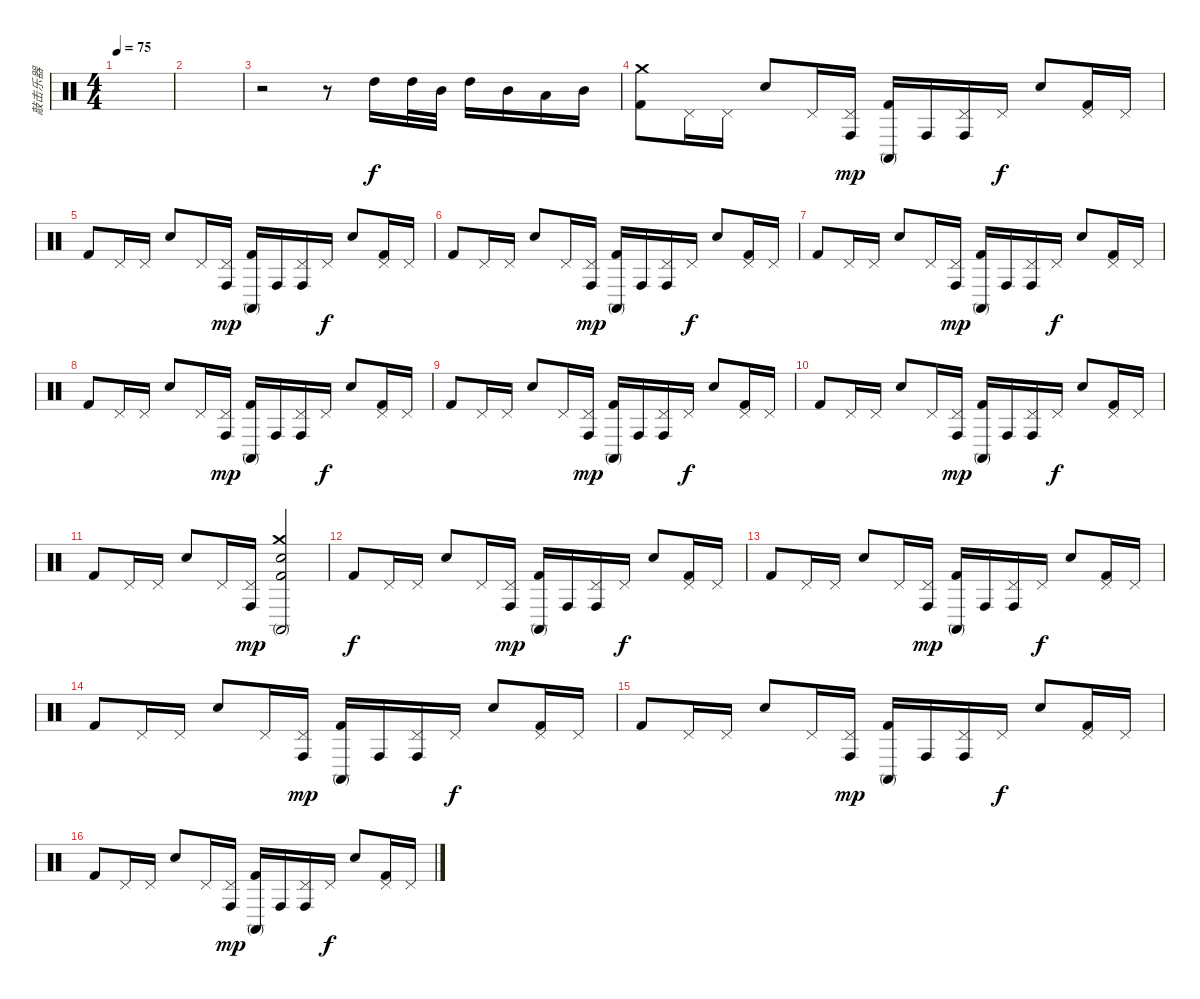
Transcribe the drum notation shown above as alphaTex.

\track ("敲击乐器" "敲击乐器") {instrument percussion}
\staff {score}
\articulation defaults
\ts (4 4)
\tempo 75
\clef neutral
\ks c
|
|
r.2 r.8 "High Tom (hit)".16 "High Tom (hit)".32 "Mid Tom (hit)".32 "High Tom (hit)".16 "Mid Tom (hit)".16 "Low Tom (hit)".16 "Mid Tom (hit)".16 |
("Crash medium (hit)" "Kick (hit) 2").8 "Pedal Hi-Hat (hit)".16 "Pedal Hi-Hat (hit)".16 "Snare (hit) 2".8 "Pedal Hi-Hat (hit)".16 ("Pedal Hi-Hat (hit)" "Conga high (hit)").16{dy mp} ("Conga high (mute)" "Kick (hit) 2").16 "Conga high (hit)".16 ("Pedal Hi-Hat (hit)" "Conga high (hit)").16 "Pedal Hi-Hat (hit)".16{dy f} "Snare (hit) 2".8 ("Pedal Hi-Hat (hit)" "Kick (hit) 2").16 "Pedal Hi-Hat (hit)".16 |
"Kick (hit) 2".8 "Pedal Hi-Hat (hit)".16 "Pedal Hi-Hat (hit)".16 "Snare (hit) 2".8 "Pedal Hi-Hat (hit)".16 ("Pedal Hi-Hat (hit)" "Conga high (hit)").16{dy mp} ("Conga high (mute)" "Kick (hit) 2").16 "Conga high (hit)".16 ("Pedal Hi-Hat (hit)" "Conga high (hit)").16 "Pedal Hi-Hat (hit)".16{dy f} "Snare (hit) 2".8 ("Pedal Hi-Hat (hit)" "Kick (hit) 2").16 "Pedal Hi-Hat (hit)".16 |
"Kick (hit) 2".8 "Pedal Hi-Hat (hit)".16 "Pedal Hi-Hat (hit)".16 "Snare (hit) 2".8 "Pedal Hi-Hat (hit)".16 ("Pedal Hi-Hat (hit)" "Conga high (hit)").16{dy mp} ("Conga high (mute)" "Kick (hit) 2").16 "Conga high (hit)".16 ("Pedal Hi-Hat (hit)" "Conga high (hit)").16 "Pedal Hi-Hat (hit)".16{dy f} "Snare (hit) 2".8 ("Pedal Hi-Hat (hit)" "Kick (hit) 2").16 "Pedal Hi-Hat (hit)".16 |
"Kick (hit) 2".8 "Pedal Hi-Hat (hit)".16 "Pedal Hi-Hat (hit)".16 "Snare (hit) 2".8 "Pedal Hi-Hat (hit)".16 ("Pedal Hi-Hat (hit)" "Conga high (hit)").16{dy mp} ("Conga high (mute)" "Kick (hit) 2").16 "Conga high (hit)".16 ("Pedal Hi-Hat (hit)" "Conga high (hit)").16 "Pedal Hi-Hat (hit)".16{dy f} "Snare (hit) 2".8 ("Pedal Hi-Hat (hit)" "Kick (hit) 2").16 "Pedal Hi-Hat (hit)".16 |
"Kick (hit) 2".8 "Pedal Hi-Hat (hit)".16 "Pedal Hi-Hat (hit)".16 "Snare (hit) 2".8 "Pedal Hi-Hat (hit)".16 ("Pedal Hi-Hat (hit)" "Conga high (hit)").16{dy mp} ("Conga high (mute)" "Kick (hit) 2").16 "Conga high (hit)".16 ("Pedal Hi-Hat (hit)" "Conga high (hit)").16 "Pedal Hi-Hat (hit)".16{dy f} "Snare (hit) 2".8 ("Pedal Hi-Hat (hit)" "Kick (hit) 2").16 "Pedal Hi-Hat (hit)".16 |
"Kick (hit) 2".8 "Pedal Hi-Hat (hit)".16 "Pedal Hi-Hat (hit)".16 "Snare (hit) 2".8 "Pedal Hi-Hat (hit)".16 ("Pedal Hi-Hat (hit)" "Conga high (hit)").16{dy mp} ("Conga high (mute)" "Kick (hit) 2").16 "Conga high (hit)".16 ("Pedal Hi-Hat (hit)" "Conga high (hit)").16 "Pedal Hi-Hat (hit)".16{dy f} "Snare (hit) 2".8 ("Pedal Hi-Hat (hit)" "Kick (hit) 2").16 "Pedal Hi-Hat (hit)".16 |
"Kick (hit) 2".8 "Pedal Hi-Hat (hit)".16 "Pedal Hi-Hat (hit)".16 "Snare (hit) 2".8 "Pedal Hi-Hat (hit)".16 ("Pedal Hi-Hat (hit)" "Conga high (hit)").16{dy mp} ("Conga high (mute)" "Kick (hit) 2").16 "Conga high (hit)".16 ("Pedal Hi-Hat (hit)" "Conga high (hit)").16 "Pedal Hi-Hat (hit)".16{dy f} "Snare (hit) 2".8 ("Pedal Hi-Hat (hit)" "Kick (hit) 2").16 "Pedal Hi-Hat (hit)".16 |
"Kick (hit) 2".8 "Pedal Hi-Hat (hit)".16 "Pedal Hi-Hat (hit)".16 "Snare (hit) 2".8 "Pedal Hi-Hat (hit)".16 ("Pedal Hi-Hat (hit)" "Conga high (hit)").16{dy mp} ("Crash medium (hit)" "Snare (hit) 2" "Conga high (mute)" "Kick (hit) 2").2 |
"Kick (hit) 2".8{dy f} "Pedal Hi-Hat (hit)".16 "Pedal Hi-Hat (hit)".16 "Snare (hit) 2".8 "Pedal Hi-Hat (hit)".16 ("Pedal Hi-Hat (hit)" "Conga high (hit)").16{dy mp} ("Conga high (mute)" "Kick (hit) 2").16 "Conga high (hit)".16 ("Pedal Hi-Hat (hit)" "Conga high (hit)").16 "Pedal Hi-Hat (hit)".16{dy f} "Snare (hit) 2".8 ("Pedal Hi-Hat (hit)" "Kick (hit) 2").16 "Pedal Hi-Hat (hit)".16 |
"Kick (hit) 2".8 "Pedal Hi-Hat (hit)".16 "Pedal Hi-Hat (hit)".16 "Snare (hit) 2".8 "Pedal Hi-Hat (hit)".16 ("Pedal Hi-Hat (hit)" "Conga high (hit)").16{dy mp} ("Conga high (mute)" "Kick (hit) 2").16 "Conga high (hit)".16 ("Pedal Hi-Hat (hit)" "Conga high (hit)").16 "Pedal Hi-Hat (hit)".16{dy f} "Snare (hit) 2".8 ("Pedal Hi-Hat (hit)" "Kick (hit) 2").16 "Pedal Hi-Hat (hit)".16 |
"Kick (hit) 2".8 "Pedal Hi-Hat (hit)".16 "Pedal Hi-Hat (hit)".16 "Snare (hit) 2".8 "Pedal Hi-Hat (hit)".16 ("Pedal Hi-Hat (hit)" "Conga high (hit)").16{dy mp} ("Conga high (mute)" "Kick (hit) 2").16 "Conga high (hit)".16 ("Pedal Hi-Hat (hit)" "Conga high (hit)").16 "Pedal Hi-Hat (hit)".16{dy f} "Snare (hit) 2".8 ("Pedal Hi-Hat (hit)" "Kick (hit) 2").16 "Pedal Hi-Hat (hit)".16 |
"Kick (hit) 2".8 "Pedal Hi-Hat (hit)".16 "Pedal Hi-Hat (hit)".16 "Snare (hit) 2".8 "Pedal Hi-Hat (hit)".16 ("Pedal Hi-Hat (hit)" "Conga high (hit)").16{dy mp} ("Conga high (mute)" "Kick (hit) 2").16 "Conga high (hit)".16 ("Pedal Hi-Hat (hit)" "Conga high (hit)").16 "Pedal Hi-Hat (hit)".16{dy f} "Snare (hit) 2".8 ("Pedal Hi-Hat (hit)" "Kick (hit) 2").16 "Pedal Hi-Hat (hit)".16 |
"Kick (hit) 2".8 "Pedal Hi-Hat (hit)".16 "Pedal Hi-Hat (hit)".16 "Snare (hit) 2".8 "Pedal Hi-Hat (hit)".16 ("Pedal Hi-Hat (hit)" "Conga high (hit)").16{dy mp} ("Conga high (mute)" "Kick (hit) 2").16 "Conga high (hit)".16 ("Pedal Hi-Hat (hit)" "Conga high (hit)").16 "Pedal Hi-Hat (hit)".16{dy f} "Snare (hit) 2".8 ("Pedal Hi-Hat (hit)" "Kick (hit) 2").16 "Pedal Hi-Hat (hit)".16
